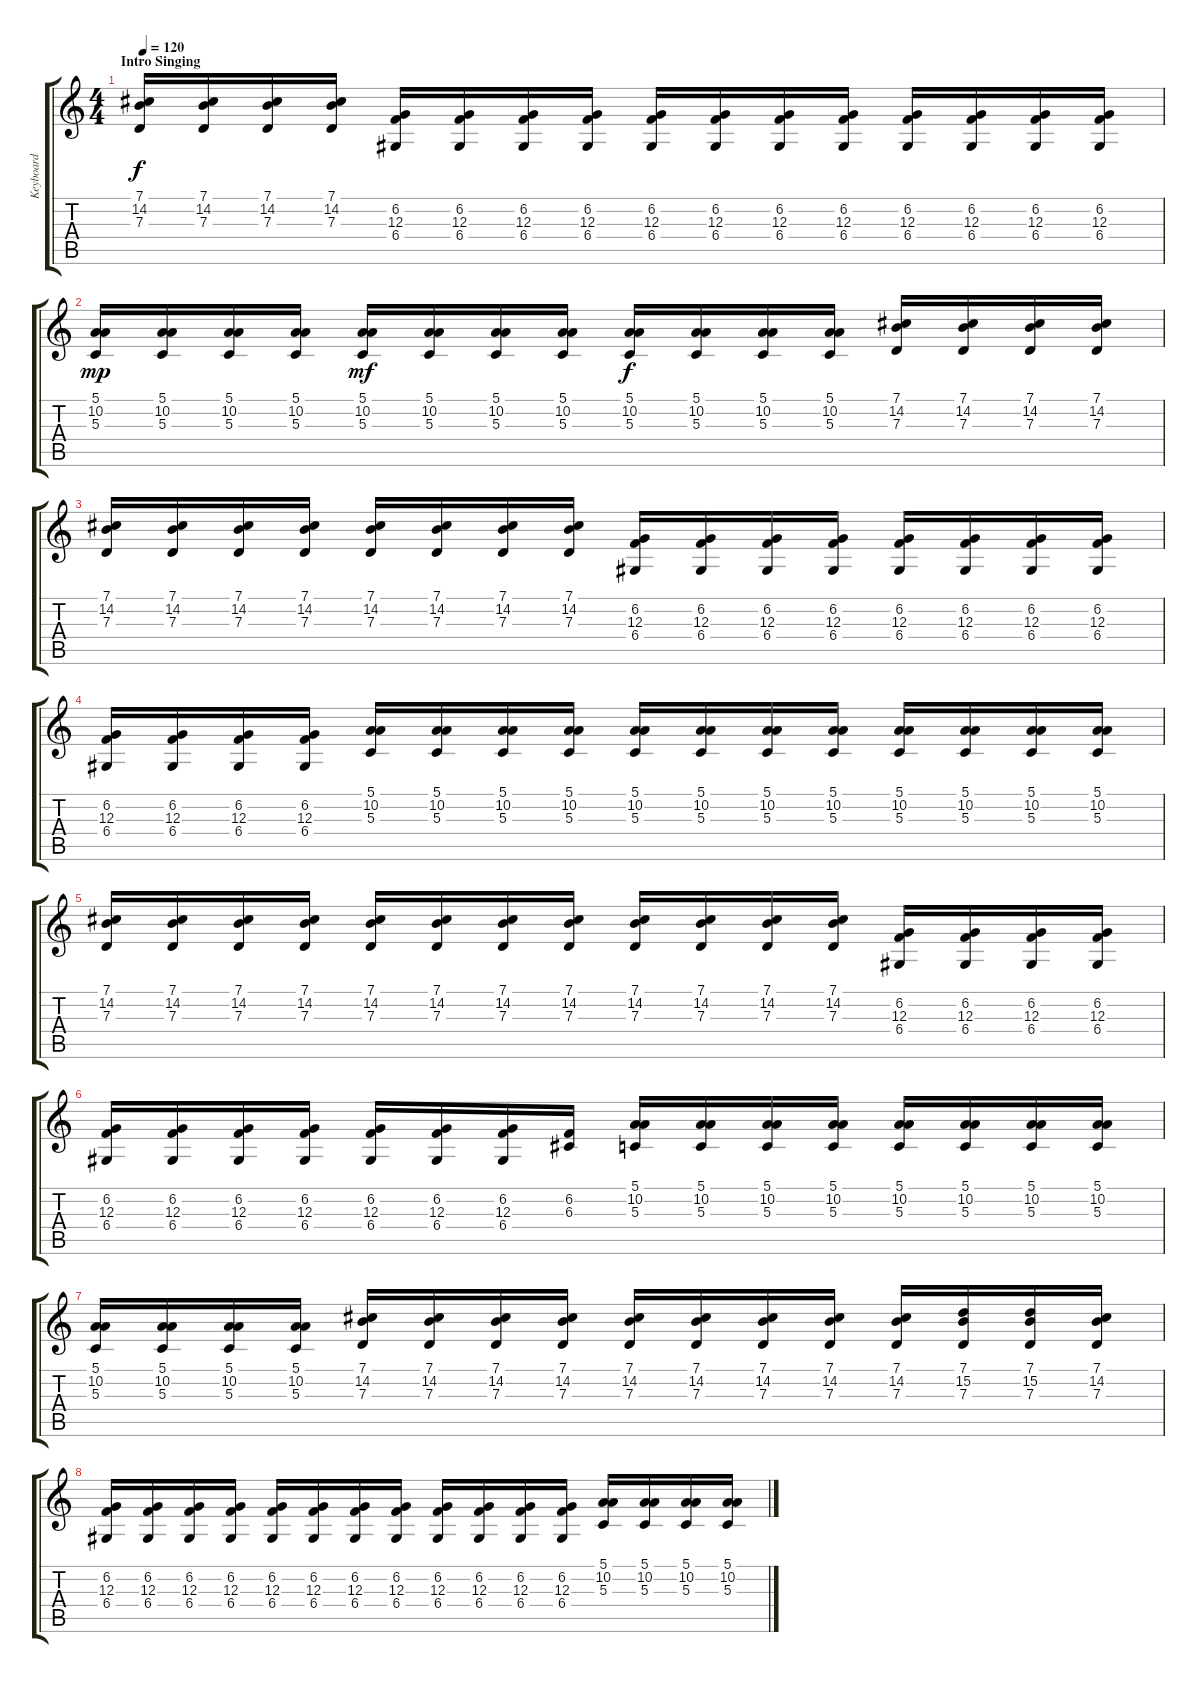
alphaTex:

\track ("Keyboard" "Keyboard") {instrument lead1square}
\staff {score tabs}
\tuning (E4 B3 G3 D3 A2 E2) {hide}
\ts (4 4)
\section ("" "Intro Singing")
\tempo 120
\clef g2
\ks c
(7.1 14.2 7.3).16{dy f} (7.1 14.2 7.3).16 (7.1 14.2 7.3).16 (7.1 14.2 7.3).16 (6.2 12.3 6.4).16 (6.2 12.3 6.4).16 (6.2 12.3 6.4).16 (6.2 12.3 6.4).16 (6.2 12.3 6.4).16 (6.2 12.3 6.4).16 (6.2 12.3 6.4).16 (6.2 12.3 6.4).16 (6.2 12.3 6.4).16 (6.2 12.3 6.4).16 (6.2 12.3 6.4).16 (6.2 12.3 6.4).16 |
(5.1 10.2 5.3).16{dy mp} (5.1 10.2 5.3).16 (5.1 10.2 5.3).16 (5.1 10.2 5.3).16 (5.1 10.2 5.3).16{dy mf} (5.1 10.2 5.3).16 (5.1 10.2 5.3).16 (5.1 10.2 5.3).16 (5.1 10.2 5.3).16{dy f} (5.1 10.2 5.3).16 (5.1 10.2 5.3).16 (5.1 10.2 5.3).16 (7.1 14.2 7.3).16 (7.1 14.2 7.3).16 (7.1 14.2 7.3).16 (7.1 14.2 7.3).16 |
(7.1 14.2 7.3).16 (7.1 14.2 7.3).16 (7.1 14.2 7.3).16 (7.1 14.2 7.3).16 (7.1 14.2 7.3).16 (7.1 14.2 7.3).16 (7.1 14.2 7.3).16 (7.1 14.2 7.3).16 (6.2 12.3 6.4).16 (6.2 12.3 6.4).16 (6.2 12.3 6.4).16 (6.2 12.3 6.4).16 (6.2 12.3 6.4).16 (6.2 12.3 6.4).16 (6.2 12.3 6.4).16 (6.2 12.3 6.4).16 |
(6.2 12.3 6.4).16 (6.2 12.3 6.4).16 (6.2 12.3 6.4).16 (6.2 12.3 6.4).16 (5.1 10.2 5.3).16 (5.1 10.2 5.3).16 (5.1 10.2 5.3).16 (5.1 10.2 5.3).16 (5.1 10.2 5.3).16 (5.1 10.2 5.3).16 (5.1 10.2 5.3).16 (5.1 10.2 5.3).16 (5.1 10.2 5.3).16 (5.1 10.2 5.3).16 (5.1 10.2 5.3).16 (5.1 10.2 5.3).16 |
(7.1 14.2 7.3).16 (7.1 14.2 7.3).16 (7.1 14.2 7.3).16 (7.1 14.2 7.3).16 (7.1 14.2 7.3).16 (7.1 14.2 7.3).16 (7.1 14.2 7.3).16 (7.1 14.2 7.3).16 (7.1 14.2 7.3).16 (7.1 14.2 7.3).16 (7.1 14.2 7.3).16 (7.1 14.2 7.3).16 (6.2 12.3 6.4).16 (6.2 12.3 6.4).16 (6.2 12.3 6.4).16 (6.2 12.3 6.4).16 |
(6.2 12.3 6.4).16 (6.2 12.3 6.4).16 (6.2 12.3 6.4).16 (6.2 12.3 6.4).16 (6.2 12.3 6.4).16 (6.2 12.3 6.4).16 (6.2 12.3 6.4).16 (6.2 6.3).16 (5.1 10.2 5.3).16 (5.1 10.2 5.3).16 (5.1 10.2 5.3).16 (5.1 10.2 5.3).16 (5.1 10.2 5.3).16 (5.1 10.2 5.3).16 (5.1 10.2 5.3).16 (5.1 10.2 5.3).16 |
(5.1 10.2 5.3).16 (5.1 10.2 5.3).16 (5.1 10.2 5.3).16 (5.1 10.2 5.3).16 (7.1 14.2 7.3).16 (7.1 14.2 7.3).16 (7.1 14.2 7.3).16 (7.1 14.2 7.3).16 (7.1 14.2 7.3).16 (7.1 14.2 7.3).16 (7.1 14.2 7.3).16 (7.1 14.2 7.3).16 (7.1 14.2 7.3).16 (7.1 15.2 7.3).16 (7.1 15.2 7.3).16 (7.1 14.2 7.3).16 |
(6.2 12.3 6.4).16 (6.2 12.3 6.4).16 (6.2 12.3 6.4).16 (6.2 12.3 6.4).16 (6.2 12.3 6.4).16 (6.2 12.3 6.4).16 (6.2 12.3 6.4).16 (6.2 12.3 6.4).16 (6.2 12.3 6.4).16 (6.2 12.3 6.4).16 (6.2 12.3 6.4).16 (6.2 12.3 6.4).16 (5.1 10.2 5.3).16 (5.1 10.2 5.3).16 (5.1 10.2 5.3).16 (5.1 10.2 5.3).16
